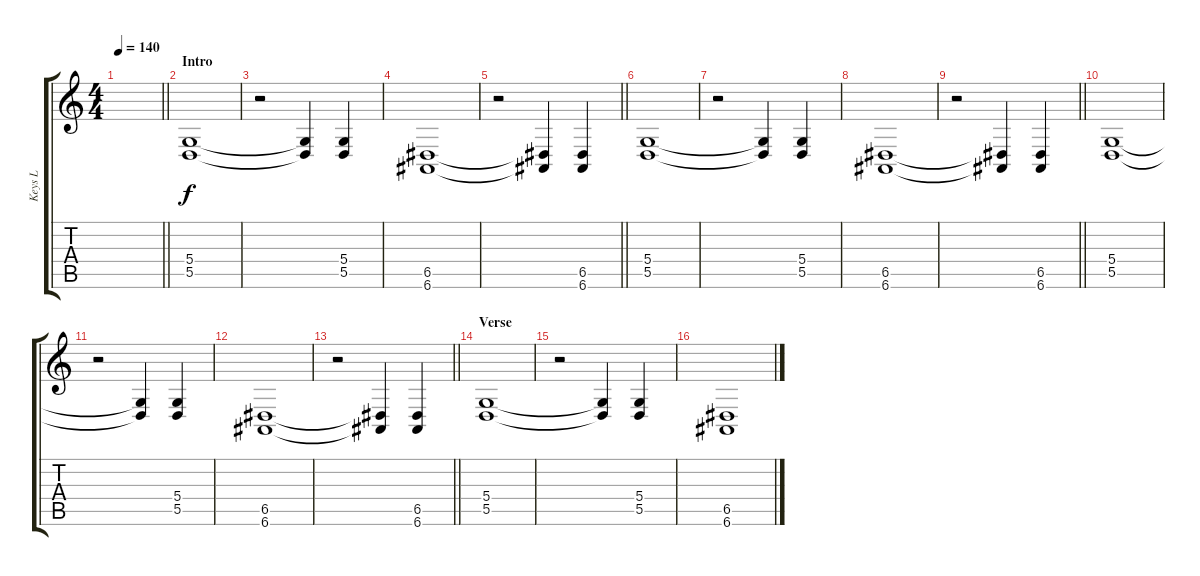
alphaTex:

\track ("Keys L" "Keys L") {instrument electricpiano1}
\staff {score tabs}
\tuning (E4 B3 G3 D3 A2 E2) {hide}
\ts (4 4)
\tempo 140
\clef g2
\barLineRight lightlight
\ks c
|
\section ("" "Intro")
(5.4 5.5).1 |
r.2 (5.4{t} 5.5{t}).4 (5.4 5.5).4 |
(6.5 6.6).1 |
\barLineRight lightlight
r.2 (6.5{t} 6.6{t}).4 (6.5 6.6).4 |
(5.4 5.5).1 |
r.2 (5.4{t} 5.5{t}).4 (5.4 5.5).4 |
(6.5 6.6).1 |
\barLineRight lightlight
r.2 (6.5{t} 6.6{t}).4 (6.5 6.6).4 |
(5.4 5.5).1 |
r.2 (5.4{t} 5.5{t}).4 (5.4 5.5).4 |
(6.5 6.6).1 |
\barLineRight lightlight
r.2 (6.5{t} 6.6{t}).4 (6.5 6.6).4 |
\section ("" "Verse")
(5.4 5.5).1 |
r.2 (5.4{t} 5.5{t}).4 (5.4 5.5).4 |
(6.5 6.6).1
